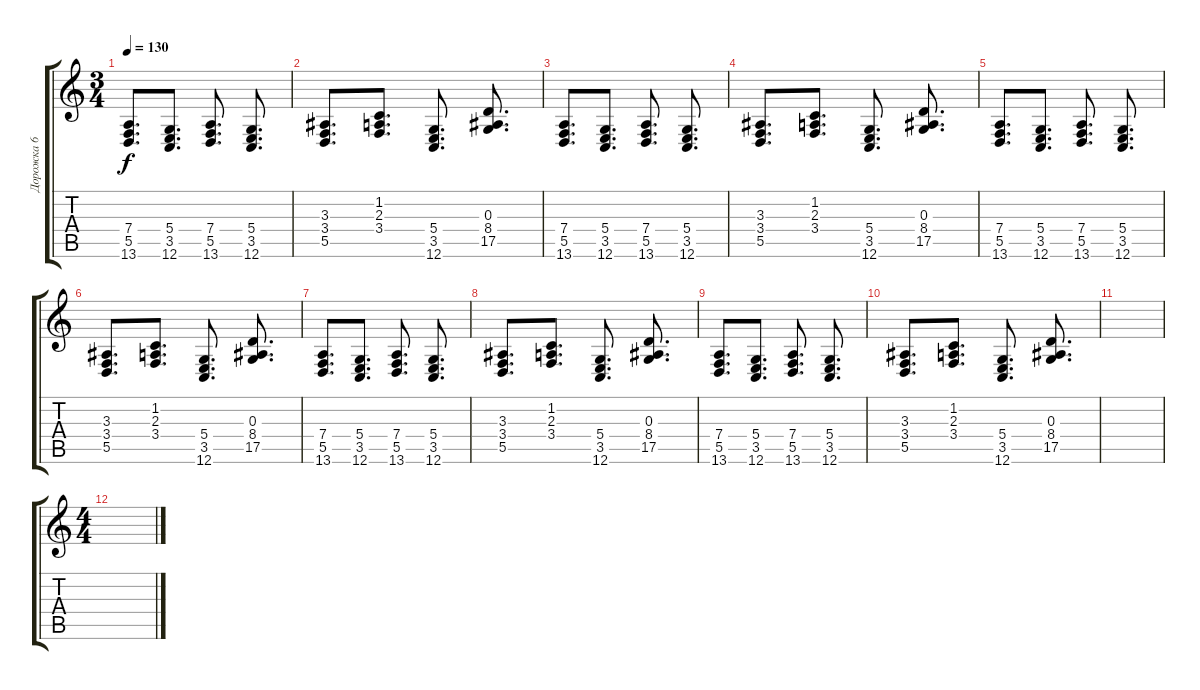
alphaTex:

\track ("Дорожка 6" "Дорожка 6") {instrument stringensemble1}
\staff {score tabs}
\tuning (E4 B3 G3 D3 A2 E2) {hide}
\ts (3 4)
\tempo 130
\clef g2
\ks c
(7.4 5.5 13.6).8{d dy f} (5.4 3.5 12.6).8{d} (7.4 5.5 13.6).8{d} (5.4 3.5 12.6).8{d} |
(3.3 3.4 5.5).8{d} (1.2 2.3 3.4).8{d} (5.4 3.5 12.6).8{d} (0.3 8.4 17.5).8{d} |
(7.4 5.5 13.6).8{d} (5.4 3.5 12.6).8{d} (7.4 5.5 13.6).8{d} (5.4 3.5 12.6).8{d} |
(3.3 3.4 5.5).8{d} (1.2 2.3 3.4).8{d} (5.4 3.5 12.6).8{d} (0.3 8.4 17.5).8{d} |
(7.4 5.5 13.6).8{d} (5.4 3.5 12.6).8{d} (7.4 5.5 13.6).8{d} (5.4 3.5 12.6).8{d} |
(3.3 3.4 5.5).8{d} (1.2 2.3 3.4).8{d} (5.4 3.5 12.6).8{d} (0.3 8.4 17.5).8{d} |
(7.4 5.5 13.6).8{d} (5.4 3.5 12.6).8{d} (7.4 5.5 13.6).8{d} (5.4 3.5 12.6).8{d} |
(3.3 3.4 5.5).8{d} (1.2 2.3 3.4).8{d} (5.4 3.5 12.6).8{d} (0.3 8.4 17.5).8{d} |
(7.4 5.5 13.6).8{d} (5.4 3.5 12.6).8{d} (7.4 5.5 13.6).8{d} (5.4 3.5 12.6).8{d} |
(3.3 3.4 5.5).8{d} (1.2 2.3 3.4).8{d} (5.4 3.5 12.6).8{d} (0.3 8.4 17.5).8{d} |
|
\ts (4 4)
